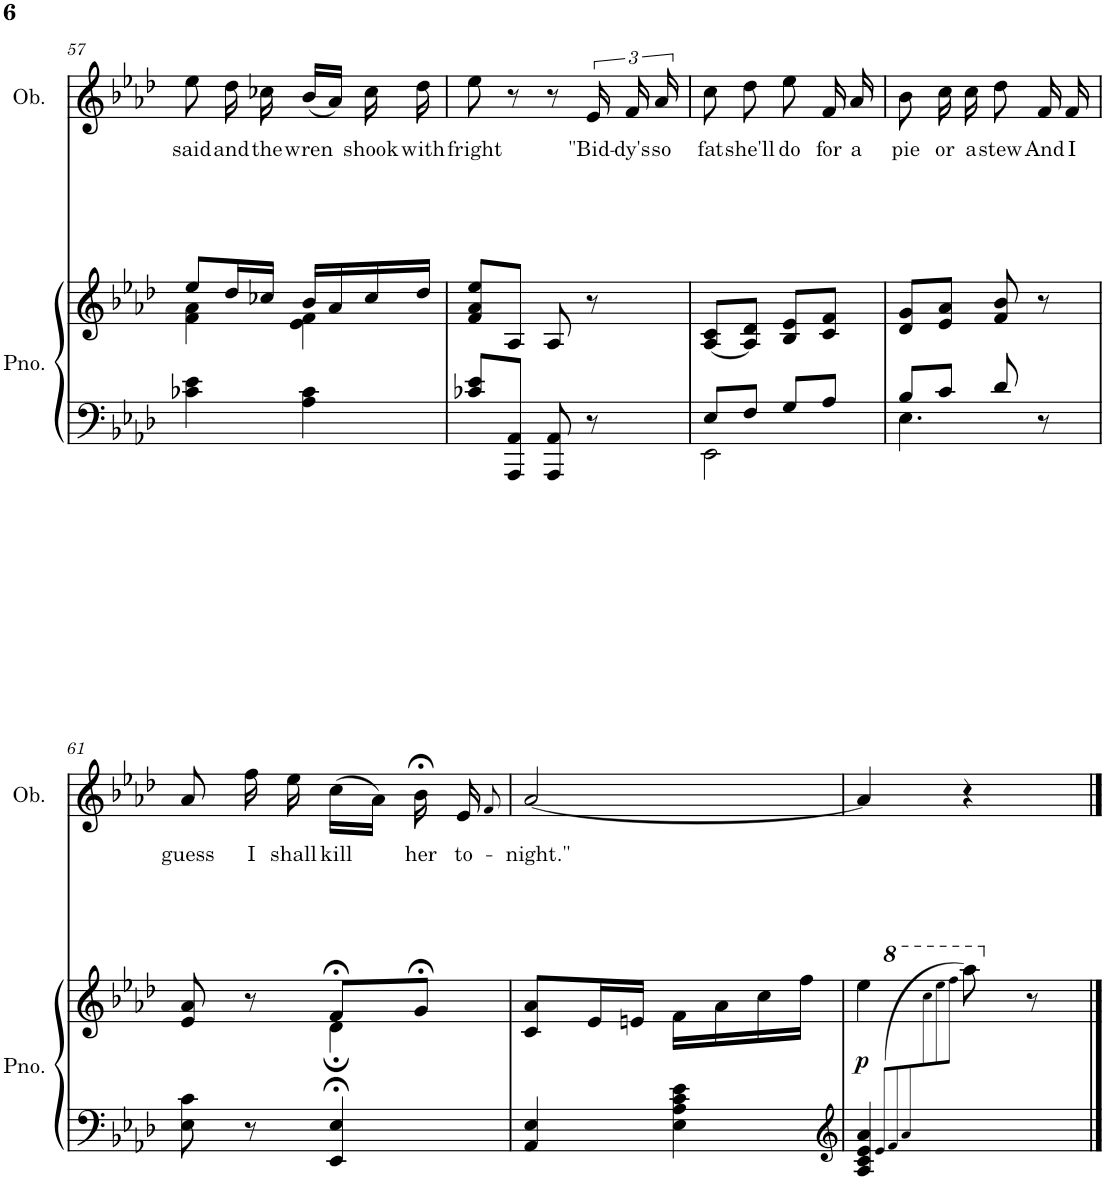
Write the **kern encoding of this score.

**kern	**kern	**dynam	**kern	**text
*part2	*part2	*part2	*part1	*part1
*staff3	*staff2	*staff2/3	*staff1	*staff1
*I"Piano	*	*	*I"Oboe	*
*I'Pno.	*	*	*I'Ob.	*
!!LO:PB:g=z
*clefF4	*clefG2	*	*clefG2	*
*k[b-e-a-d-]	*k[b-e-a-d-]	*	*k[b-e-a-d-]	*
*M4/8	*M4/8	*	*M4/8	*
=57	=57	=57	=57	=57
*	*^	*	*	*
!	!	!	!	!	!LO:LY:b
4c-X\ 4e-\	8ee-/L	4f\ 4a-\	.	8ee-\	said
!	!	!	!	!	!LO:LY:b
.	16dd-/L	.	.	16dd-\	and
!	!	!	!	!	!LO:LY:b
.	16cc-X/JJ	.	.	16cc-X\	the
!	!	!	!	!	!LO:LY:b
4A-\ 4c-\	16b-/LL	4e-\ 4f\	.	(16b-/LL	wren
.	16a-/	.	.	16a-/JJ)	.
!	!	!	!	!	!LO:LY:b
.	16cc-/	.	.	16cc-\	shook
!	!	!	!	!	!LO:LY:b
.	16dd-/JJ	.	.	16dd-\	with
*	*v	*v	*	*	*
=58	=58	=58	=58	=58
!	!	!	!	!LO:LY:b
8c-X/ 8e-/L	8f/ 8a-/ 8ee-/L	.	8ee-\	fright
8AAA-/ 8AA-/J	8A-/J	.	8r	.
8AAA-/ 8AA-/	8A-/	.	8r	.
!	!	!	!	!LO:LY:b
8r	8r	.	24e-/	"Bid-
!	!	!	!	!LO:LY:b
.	.	.	24f/	-dy's
!	!	!	!	!LO:LY:b
.	.	.	24a-/	so
=59	=59	=59	=59	=59
*^	*	*	*	*
!	!	!	!	!	!LO:LY:b
8E-/L	2EE-\	[8A-/ 8c/L	.	8cc\	fat
!	!	!	!	!	!LO:LY:b
8F/J	.	8A-/] 8d-/J	.	8dd-\	she'll
!	!	!	!	!	!LO:LY:b
8G/L	.	8B-/ 8e-/L	.	8ee-\	do
!	!	!	!	!	!LO:LY:b
8A-/J	.	8c/ 8f/J	.	16f/	for
!	!	!	!	!	!LO:LY:b
.	.	.	.	16a-/	a
=60	=60	=60	=60	=60	=60
!	!	!	!	!	!LO:LY:b
8B-/L	4.E-\	8d-/ 8g/L	.	8b-\	pie
!	!	!	!	!	!LO:LY:b
8c/J	.	8e-/ 8a-/J	.	16cc\	or
!	!	!	!	!	!LO:LY:b
.	.	.	.	16cc\	a
!	!	!	!	!	!LO:LY:b
8d-/	.	8f/ 8b-/	.	8dd-\	stew
!	!	!	!	!	!LO:LY:b
8r	8ryy	8r	.	16f/	And
!	!	!	!	!	!LO:LY:b
.	.	.	.	16f/	I
*v	*v	*	*	*	*
!!LO:LB:g=z
=61	=61	=61	=61	=61
*	*^	*	*	*
!	!	!	!	!	!LO:LY:b
8E-\ 8c\	8e-/ 8a-/	4ryy	.	8a-/	guess
!	!	!	!	!	!LO:LY:b
8r	8r	.	.	16ff\	I
!	!	!	!	!	!LO:LY:b
.	.	.	.	16ee-\	shall
!	!	!	!	!	!LO:LY:b
4EE-/;< 4E-/;<	8f;</L	4d-;\	.	(16cc\LL	kill
.	.	.	.	16a-\JJ)	.
!	!	!	!	!	!LO:LY:b
.	8g;</J	.	.	16b-;<\	her
!	!	!	!	!	!LO:LY:b
.	.	.	.	16e-/	to-
*	*v	*v	*	*	*
.	.	.	8qf/	.
=62	=62	=62	=62	=62
!	!	!	!	!LO:LY:b
4AA-/ 4E-/	8c/ 8a-/L	.	[2a-/	-night."
.	16e-/L	.	.	.
.	16en/JJ	.	.	.
4E-\ 4A-\ 4c\ 4e-\	16f\LL	.	.	.
.	16a-\	.	.	.
.	16cc\	.	.	.
.	16ff\JJ	.	.	.
=63	=63	=63	=63	=63
*clefG2	*	*	*	*
*^	*	*	*	*
!	!	!	!LO:DY:b	!	!
4ryy	4A-/ 4c/ 4e-/ 4a-/	4ee-\	p	4a-/]	.
8qee-/L	.	8qccc\	.	.	.
8qff/	.	8qeee-\	.	.	.
8qaa-/	.	8qfff\J	.	.	.
4ryy	4ryy	8aaa-\	.	4r	.
.	.	8r	.	.	.
*v	*v	*	*	*	*
==	==	==	==	==
*-	*-	*-	*-	*-
